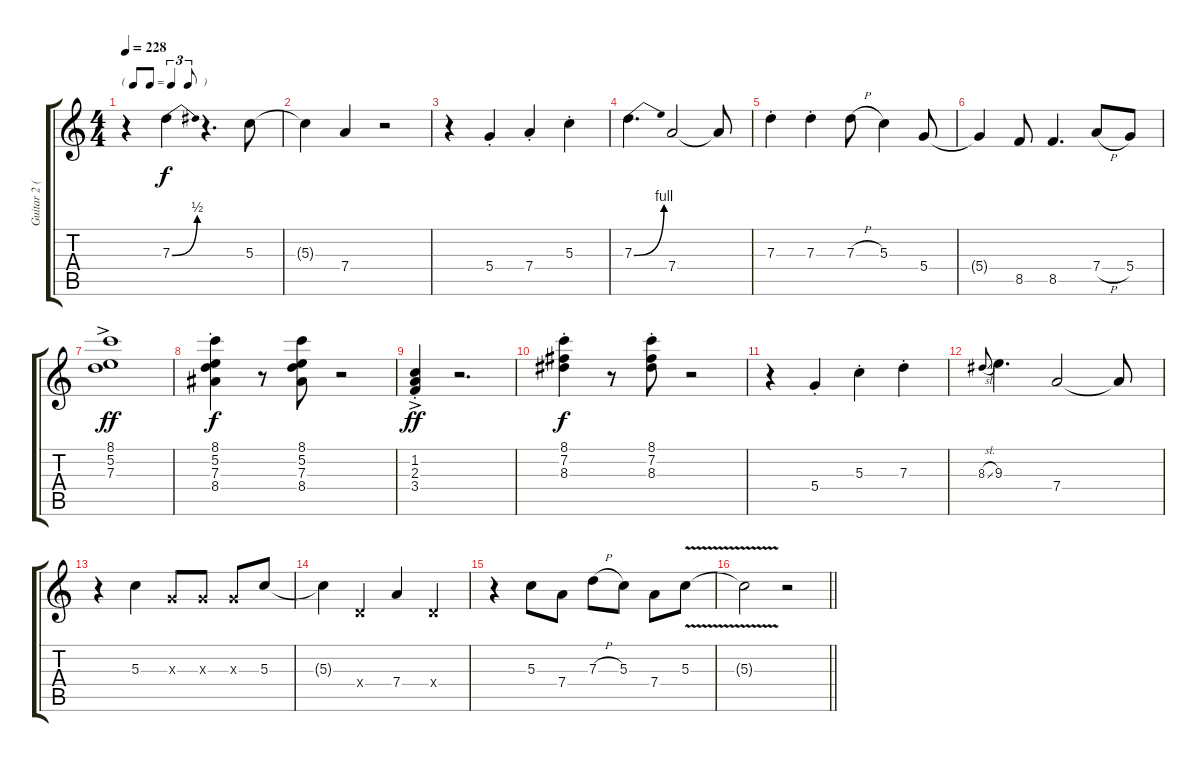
\track ("Guitar 2 (Electric)" "Guitar 2 (") {instrument electricguitarclean}
\staff {score tabs}
\tuning (E4 B3 G3 D3 A2 E2) {hide}
\ts (4 4)
\tf triplet8th
\tempo 228
\clef g2
\ks c
r.4{dy f} 7.3{be (bend 0 0 60 2)}.4 r.4{d} 5.3.8 |
5.3{t}.4 7.4.4 r.2 |
r.4 5.4{st}.4 7.4{st}.4 5.3{st}.4 |
7.3{be (bend 0 0 60 4)}.4{d} 7.4.2 7.4{t}.8 |
7.3{st}.4 7.3{st}.4 7.3{h}.8 5.3.4 5.4.8 |
5.4{t}.4 8.5.8 8.5.4{d} 7.4{h}.8 5.4.8 |
(8.1{ac} 5.2 7.3).1{dy ff} |
(8.1 5.2 7.3 8.4{st}).4{dy f} r.8 (8.1 5.2 7.3 8.4).8 r.2 |
(1.2 2.3 3.4{ac st}).4{dy ff} r.2{d} |
(8.1 7.2 8.3{st}).4{dy f} r.8 (8.1 7.2 8.3{st}).8 r.2 |
r.4 5.4{st}.4 5.3{st}.4 7.3{st}.4 |
8.3{sl}.8{gr onbeat} 9.3.4{d} 7.4.2 7.4{t}.8 |
r.4 5.3.4 0.3{x}.8 0.3{x}.8 0.3{x}.8 5.3.8 |
5.3{t}.4 0.4{x}.4 7.4.4 0.4{x}.4 |
r.4 5.3.8 7.4.8 7.3{h}.8 5.3.8 7.4.8 5.3{v}.8 |
\barLineRight lightlight
5.3{t}.2 r.2
